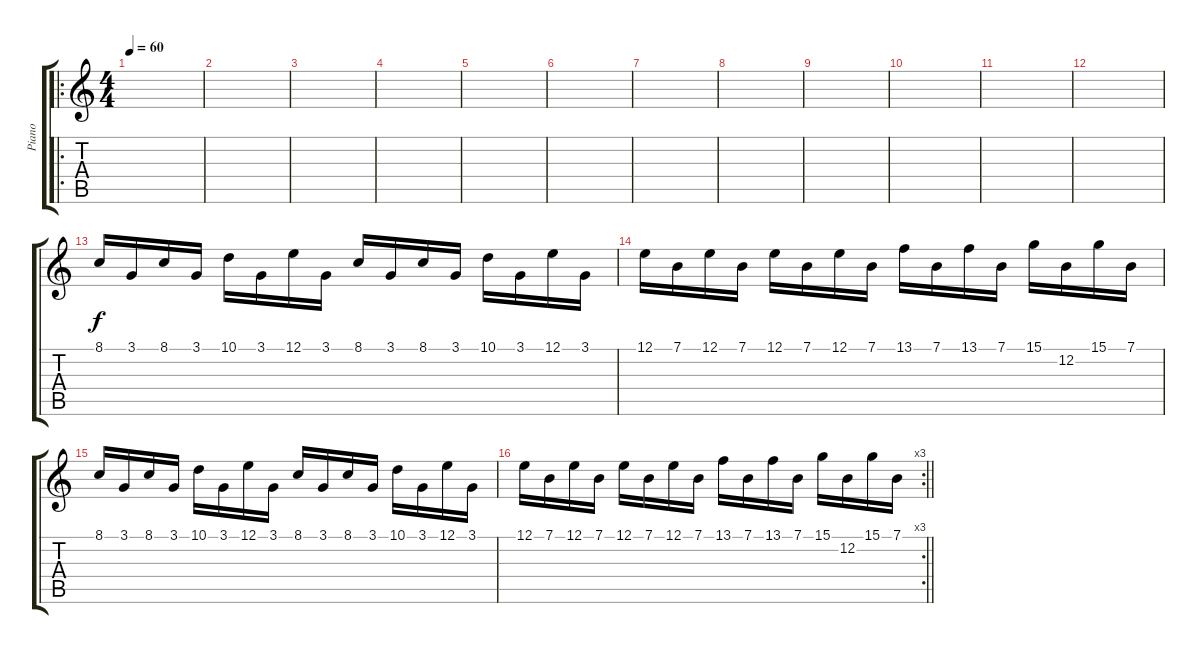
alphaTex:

\track ("Piano" "Piano") {instrument acousticgrandpiano bank 255}
\staff {score tabs}
\tuning (E4 B3 G3 D3 A2 E2) {hide}
\ro
\ts (4 4)
\tempo 60
\clef g2
\ks c
|
|
|
|
|
|
|
|
|
|
|
|
8.1.16 3.1.16 8.1.16 3.1.16 10.1.16 3.1.16 12.1.16 3.1.16 8.1.16 3.1.16 8.1.16 3.1.16 10.1.16 3.1.16 12.1.16 3.1.16 |
12.1.16 7.1.16 12.1.16 7.1.16 12.1.16 7.1.16 12.1.16 7.1.16 13.1.16 7.1.16 13.1.16 7.1.16 15.1.16 12.2.16 15.1.16 7.1.16 |
8.1.16 3.1.16 8.1.16 3.1.16 10.1.16 3.1.16 12.1.16 3.1.16 8.1.16 3.1.16 8.1.16 3.1.16 10.1.16 3.1.16 12.1.16 3.1.16 |
\rc 3
\barLineRight lightlight
12.1.16 7.1.16 12.1.16 7.1.16 12.1.16 7.1.16 12.1.16 7.1.16 13.1.16 7.1.16 13.1.16 7.1.16 15.1.16 12.2.16 15.1.16 7.1.16
